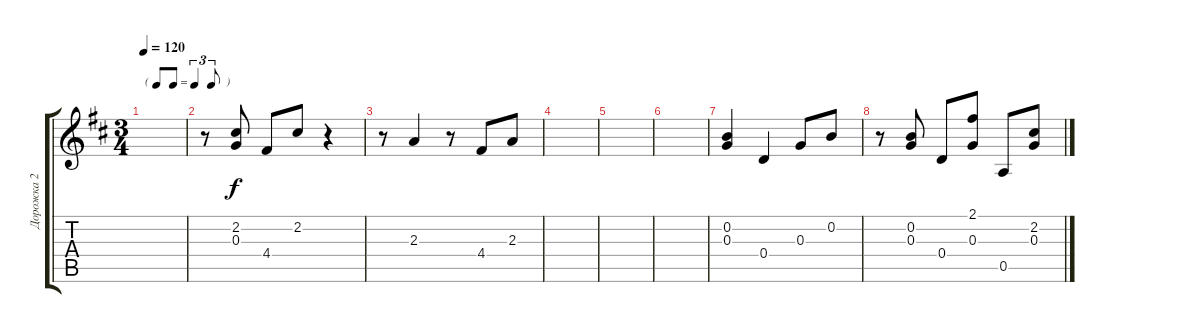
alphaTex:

\track ("Дорожка 2" "Дорожка 2") {instrument acousticguitarnylon}
\staff {score tabs}
\tuning (E4 B3 G3 D3 A2 E2) {hide}
\ts (3 4)
\tf triplet8th
\tempo 120
\clef g2
\ks d
|
r.8 (2.2 0.3).8 4.4.8 2.2.8 r.4 |
r.8 2.3.4 r.8 4.4.8 2.3.8 |
|
|
|
(0.2 0.3).4 0.4.4 0.3.8 0.2.8 |
r.8 (0.2 0.3).8 0.4.8 (2.1 0.3).8 0.5.8 (2.2 0.3).8
